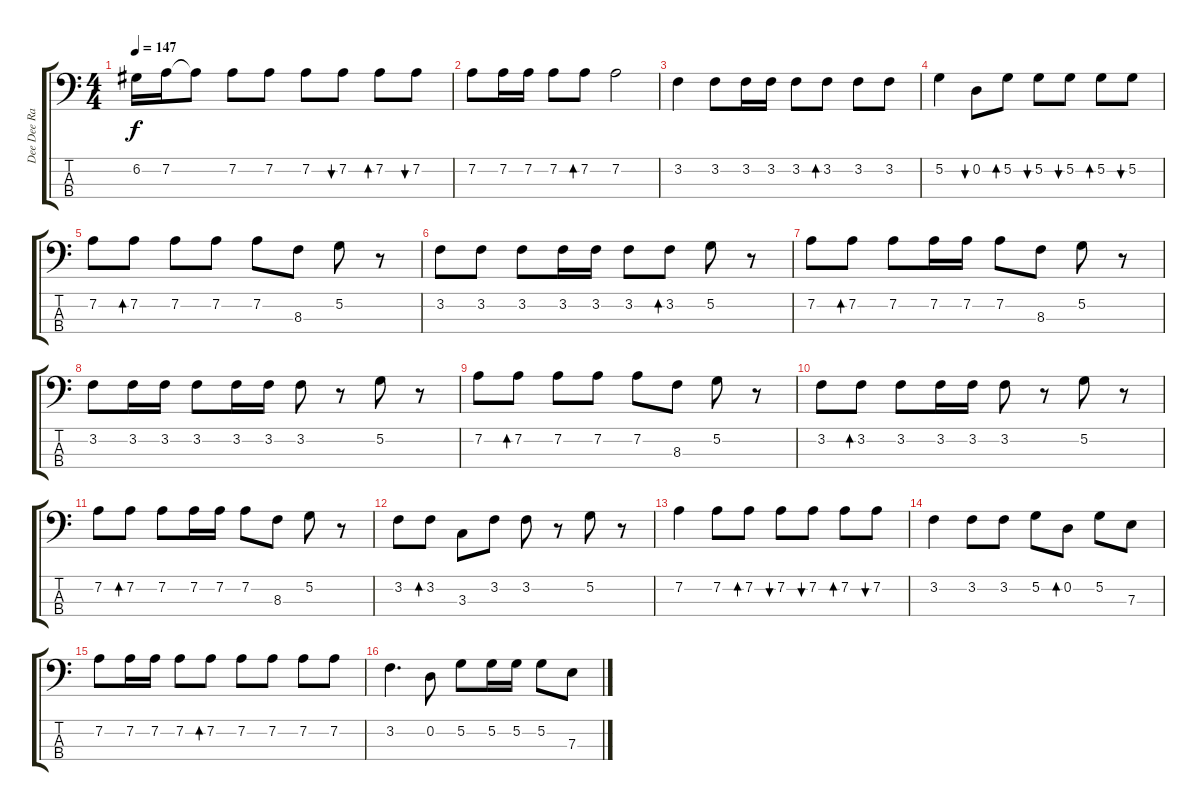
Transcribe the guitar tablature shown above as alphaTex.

\track ("Dee Dee Ramone - Bass" "Dee Dee Ra") {instrument electricbasspick}
\staff {score tabs}
\tuning (G2 D2 A1 E1) {hide}
\ts (4 4)
\tempo 147
\clef f4
\ks c
6.2.16{dy f} 7.2.16 7.2{t}.8 7.2.8 7.2.8 7.2.8 7.2.8{bu 240} 7.2.8{bd 240} 7.2.8{bu 240} |
7.2.8 7.2.16 7.2.16 7.2.8 7.2.8{bd 240} 7.2.2 |
3.2.4 3.2.8 3.2.16 3.2.16 3.2.8 3.2.8{bd 240} 3.2.8 3.2.8 |
5.2.4 0.2.8{bu 240} 5.2.8{bd 240} 5.2.8{bu 240} 5.2.8{bu 240} 5.2.8{bd 240} 5.2.8{bu 240} |
7.2.8 7.2.8{bd 240} 7.2.8 7.2.8 7.2.8 8.3.8 5.2.8 r.8 |
3.2.8 3.2.8 3.2.8 3.2.16 3.2.16 3.2.8 3.2.8{bd 240} 5.2.8 r.8 |
7.2.8 7.2.8{bd 240} 7.2.8 7.2.16 7.2.16 7.2.8 8.3.8 5.2.8 r.8 |
3.2.8 3.2.16 3.2.16 3.2.8 3.2.16 3.2.16 3.2.8 r.8 5.2.8 r.8 |
7.2.8 7.2.8{bd 240} 7.2.8 7.2.8 7.2.8 8.3.8 5.2.8 r.8 |
3.2.8 3.2.8{bd 240} 3.2.8 3.2.16 3.2.16 3.2.8 r.8 5.2.8 r.8 |
7.2.8 7.2.8{bd 240} 7.2.8 7.2.16 7.2.16 7.2.8 8.3.8 5.2.8 r.8 |
3.2.8 3.2.8{bd 240} 3.3.8 3.2.8 3.2.8 r.8 5.2.8 r.8 |
7.2.4 7.2.8 7.2.8{bd 240} 7.2.8{bu 240} 7.2.8{bu 240} 7.2.8{bd 240} 7.2.8{bu 240} |
3.2.4 3.2.8 3.2.8 5.2.8 0.2.8{bd 240} 5.2.8 7.3.8 |
7.2.8 7.2.16 7.2.16 7.2.8 7.2.8{bd 240} 7.2.8 7.2.8 7.2.8 7.2.8 |
3.2.4{d} 0.2.8 5.2.8 5.2.16 5.2.16 5.2.8 7.3.8
